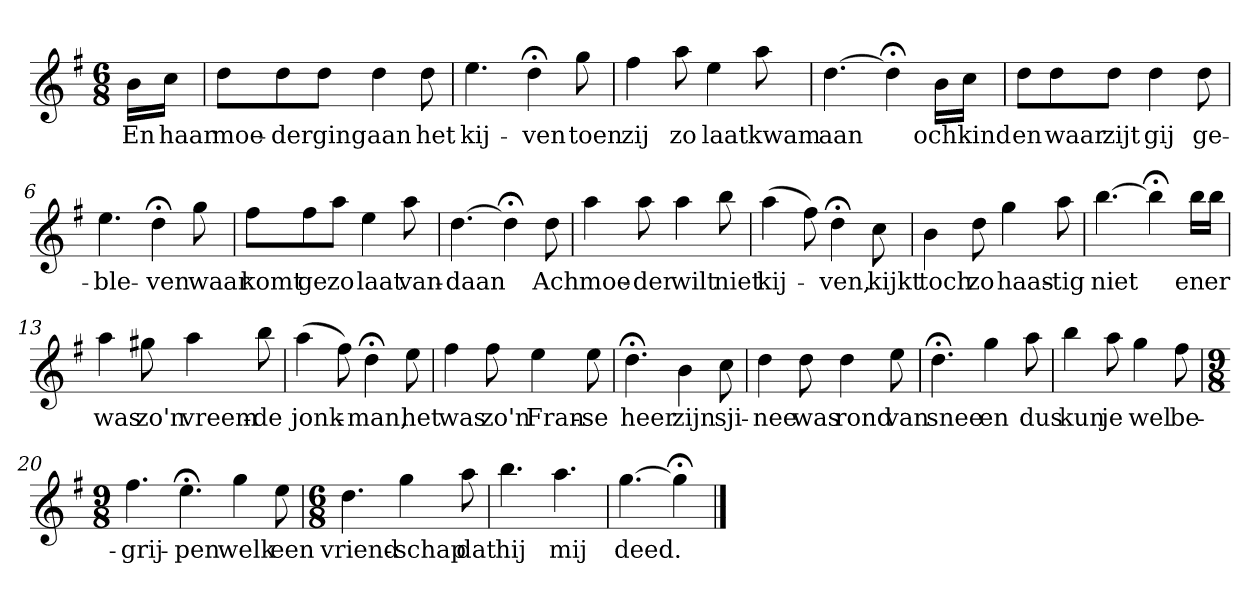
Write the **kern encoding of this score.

**kern	**text
*part1	*part1
*staff1	*staff1
*k[f#]	*
*G:	*
*M6/8	*
*MM120	*
=	=
16bLL	En
16ccJJ	haar
=1	=1
8ddL	moe-
8dd	-der
8ddJ	ging
4dd	aan
8dd	het
=2	=2
4.ee	kij-
4dd;<	-ven
8gg	toen
=3	=3
4ff#	zij
8aa	zo
4ee	laat
8aa	kwam
=4	=4
[4.dd	aan
4dd;<]	.
16bLL	och
16ccJJ	kind
=5	=5
8ddL	en
8dd	waar
8ddJ	zijt
4dd	gij
8dd	ge-
=6	=6
4.ee	-ble-
4dd;<	-ven
8gg	waar
=7	=7
8ff#L	komt
8ff#	ge
8aaJ	zo
4ee	laat
8aa	van-
=8	=8
[4.dd	-daan
4dd;<]	.
8dd	Ach
=9	=9
4aa	moe-
8aa	-der
4aa	wilt
8bb	niet
=10	=10
(4aa	kij-
8ff#)	.
4dd;<	-ven,
8cc	kijkt
=11	=11
4b	toch
8dd	zo
4gg	haas-
8aa	-tig
=12	=12
[4.bb	niet
4bb;<]	.
16bbLL	en
16bbJJ	er
=13	=13
4aa	was
8gg#X	zo'n
4aa	vreem-
8bb	-de
=14	=14
(4aa	jonk-
8ff#)	.
4dd;<	-man,
8ee	het
=15	=15
4ff#	was
8ff#	zo'n
4ee	Fran-
8ee	-se
=16	=16
4.dd;<	heer
4b	zijn
8cc	sji-
=17	=17
4dd	-nee
8dd	was
4dd	rond
8ee	van
=18	=18
4.dd;<	snee
4gg	en
8aa	dus
=19	=19
4bb	kun
8aa	je
4gg	wel
8ff#	be-
=20	=20
*M9/8	*
4.ff#	-grij-
4.ee;<	-pen
4gg	welk
8ee	een
=21	=21
*M6/8	*
4.dd	vriend-
4gg	-schap
8aa	dat
=22	=22
4.bb	hij
4.aa	mij
=23	=23
[4.gg	deed.
4gg;<]	.
==	==
*-	*-
